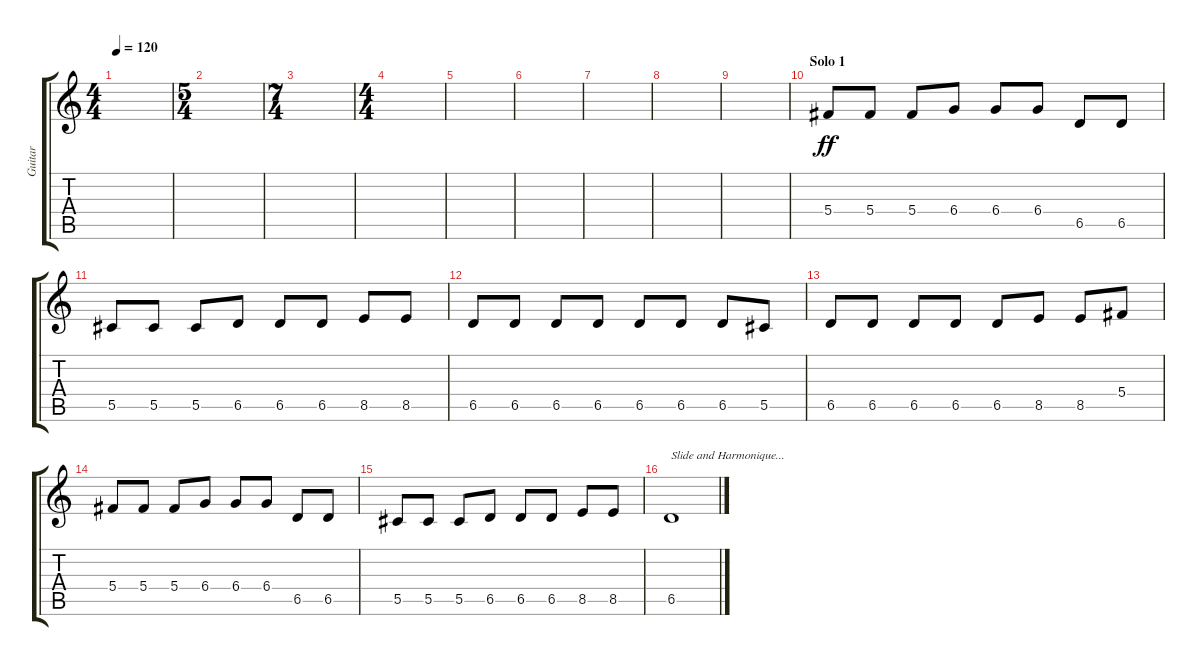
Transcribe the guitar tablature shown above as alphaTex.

\track ("Guitar" "Guitar") {instrument overdrivenguitar}
\staff {score tabs}
\tuning (Eb4 Bb3 Gb3 Db3 Ab2 Eb2) {hide}
\ts (4 4)
\tempo 120
\clef g2
\ks c
|
\ts (5 4)
|
\ts (7 4)
|
\ts (4 4)
|
|
|
|
|
|
\section ("" "Solo 1")
5.4.8{dy ff volume 16 instrument distortionguitar} 5.4.8 5.4.8 6.4.8 6.4.8 6.4.8 6.5.8 6.5.8 |
5.5.8 5.5.8 5.5.8 6.5.8 6.5.8 6.5.8 8.5.8 8.5.8 |
6.5.8 6.5.8 6.5.8 6.5.8 6.5.8 6.5.8 6.5.8 5.5.8 |
6.5.8 6.5.8 6.5.8 6.5.8 6.5.8 8.5.8 8.5.8 5.4.8 |
5.4.8 5.4.8 5.4.8 6.4.8 6.4.8 6.4.8 6.5.8 6.5.8 |
5.5.8 5.5.8 5.5.8 6.5.8 6.5.8 6.5.8 8.5.8 8.5.8 |
6.5.1{txt "Slide and Harmonique..."}
